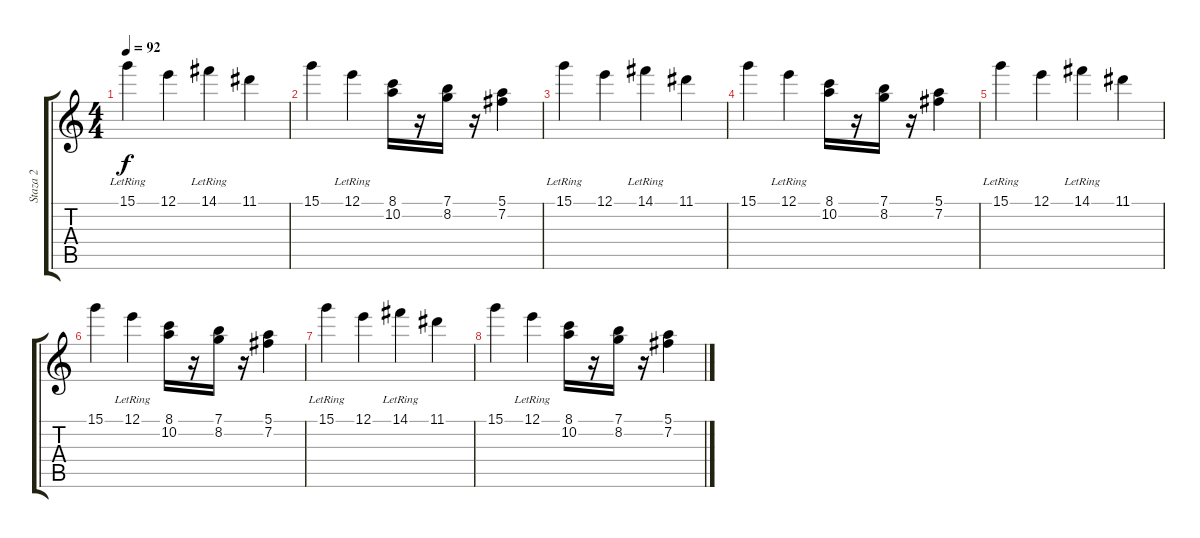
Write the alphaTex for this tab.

\track ("Staza 2" "Staza 2") {instrument acousticguitarsteel}
\staff {score tabs}
\tuning (E4 B3 G3 D3 A2 E2) {hide}
\ts (4 4)
\tempo 92
\clef g2
\ks c
15.1{lr}.4{dy f volume 10} 12.1.4 14.1{lr}.4 11.1.4 |
15.1.4 12.1{lr}.4 (8.1 10.2).16 r.16 (7.1 8.2).16 r.16 (5.1 7.2).4 |
15.1{lr}.4{volume 6} 12.1.4 14.1{lr}.4 11.1.4 |
15.1.4 12.1{lr}.4 (8.1 10.2).16 r.16 (7.1 8.2).16 r.16 (5.1 7.2).4 |
15.1{lr}.4 12.1.4 14.1{lr}.4 11.1.4 |
15.1.4 12.1{lr}.4 (8.1 10.2).16 r.16 (7.1 8.2).16 r.16 (5.1 7.2).4 |
15.1{lr}.4{volume 0} 12.1.4 14.1{lr}.4 11.1.4 |
15.1.4 12.1{lr}.4 (8.1 10.2).16 r.16 (7.1 8.2).16 r.16 (5.1 7.2).4
